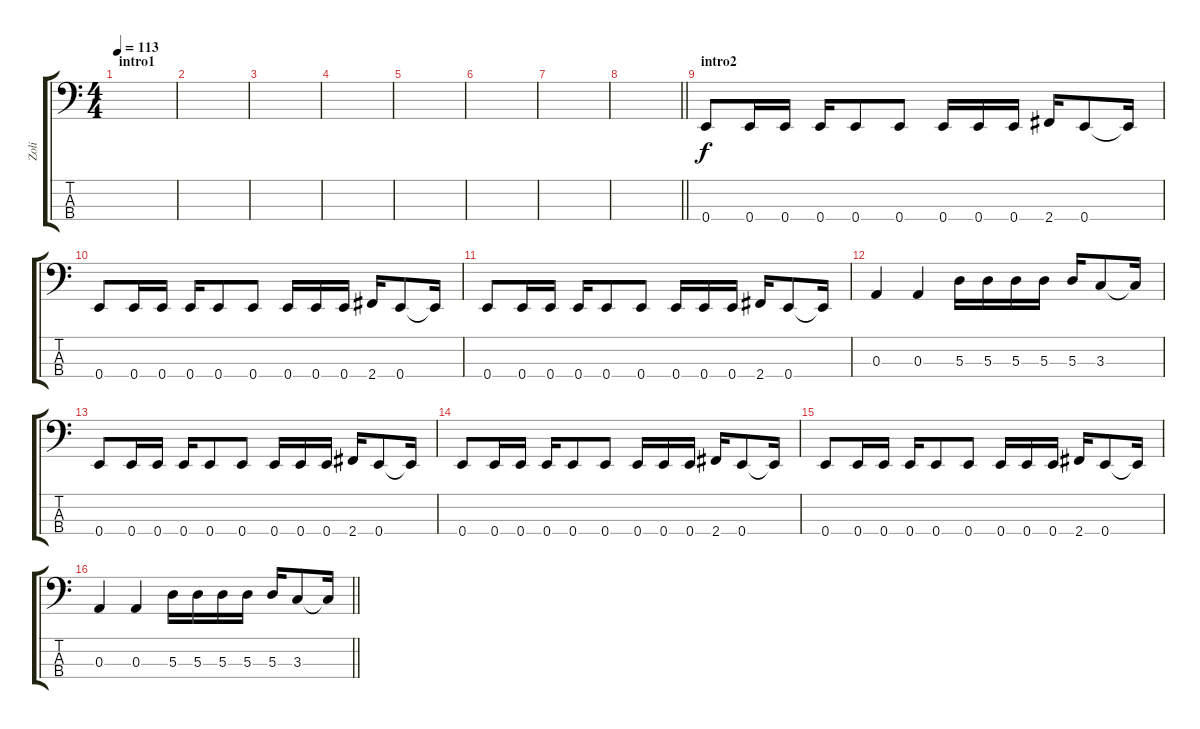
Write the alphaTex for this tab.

\track ("Zoli" "Zoli") {instrument slapbass1}
\staff {score tabs}
\tuning (G2 D2 A1 E1) {hide}
\ts (4 4)
\section ("" "intro1")
\tempo 113
\clef f4
\ks c
|
|
|
|
|
|
|
\barLineRight lightlight
|
\section ("" "intro2")
0.4.8 0.4.16 0.4.16 0.4.16 0.4.8 0.4.8 0.4.16 0.4.16 0.4.16 2.4.16 0.4.8 0.4{t}.16 |
0.4.8 0.4.16 0.4.16 0.4.16 0.4.8 0.4.8 0.4.16 0.4.16 0.4.16 2.4.16 0.4.8 0.4{t}.16 |
0.4.8 0.4.16 0.4.16 0.4.16 0.4.8 0.4.8 0.4.16 0.4.16 0.4.16 2.4.16 0.4.8 0.4{t}.16 |
0.3.4 0.3.4 5.3.16 5.3.16 5.3.16 5.3.16 5.3.16 3.3.8 3.3{t}.16 |
0.4.8 0.4.16 0.4.16 0.4.16 0.4.8 0.4.8 0.4.16 0.4.16 0.4.16 2.4.16 0.4.8 0.4{t}.16 |
0.4.8 0.4.16 0.4.16 0.4.16 0.4.8 0.4.8 0.4.16 0.4.16 0.4.16 2.4.16 0.4.8 0.4{t}.16 |
0.4.8 0.4.16 0.4.16 0.4.16 0.4.8 0.4.8 0.4.16 0.4.16 0.4.16 2.4.16 0.4.8 0.4{t}.16 |
\barLineRight lightlight
0.3.4 0.3.4 5.3.16 5.3.16 5.3.16 5.3.16 5.3.16 3.3.8 3.3{t}.16
